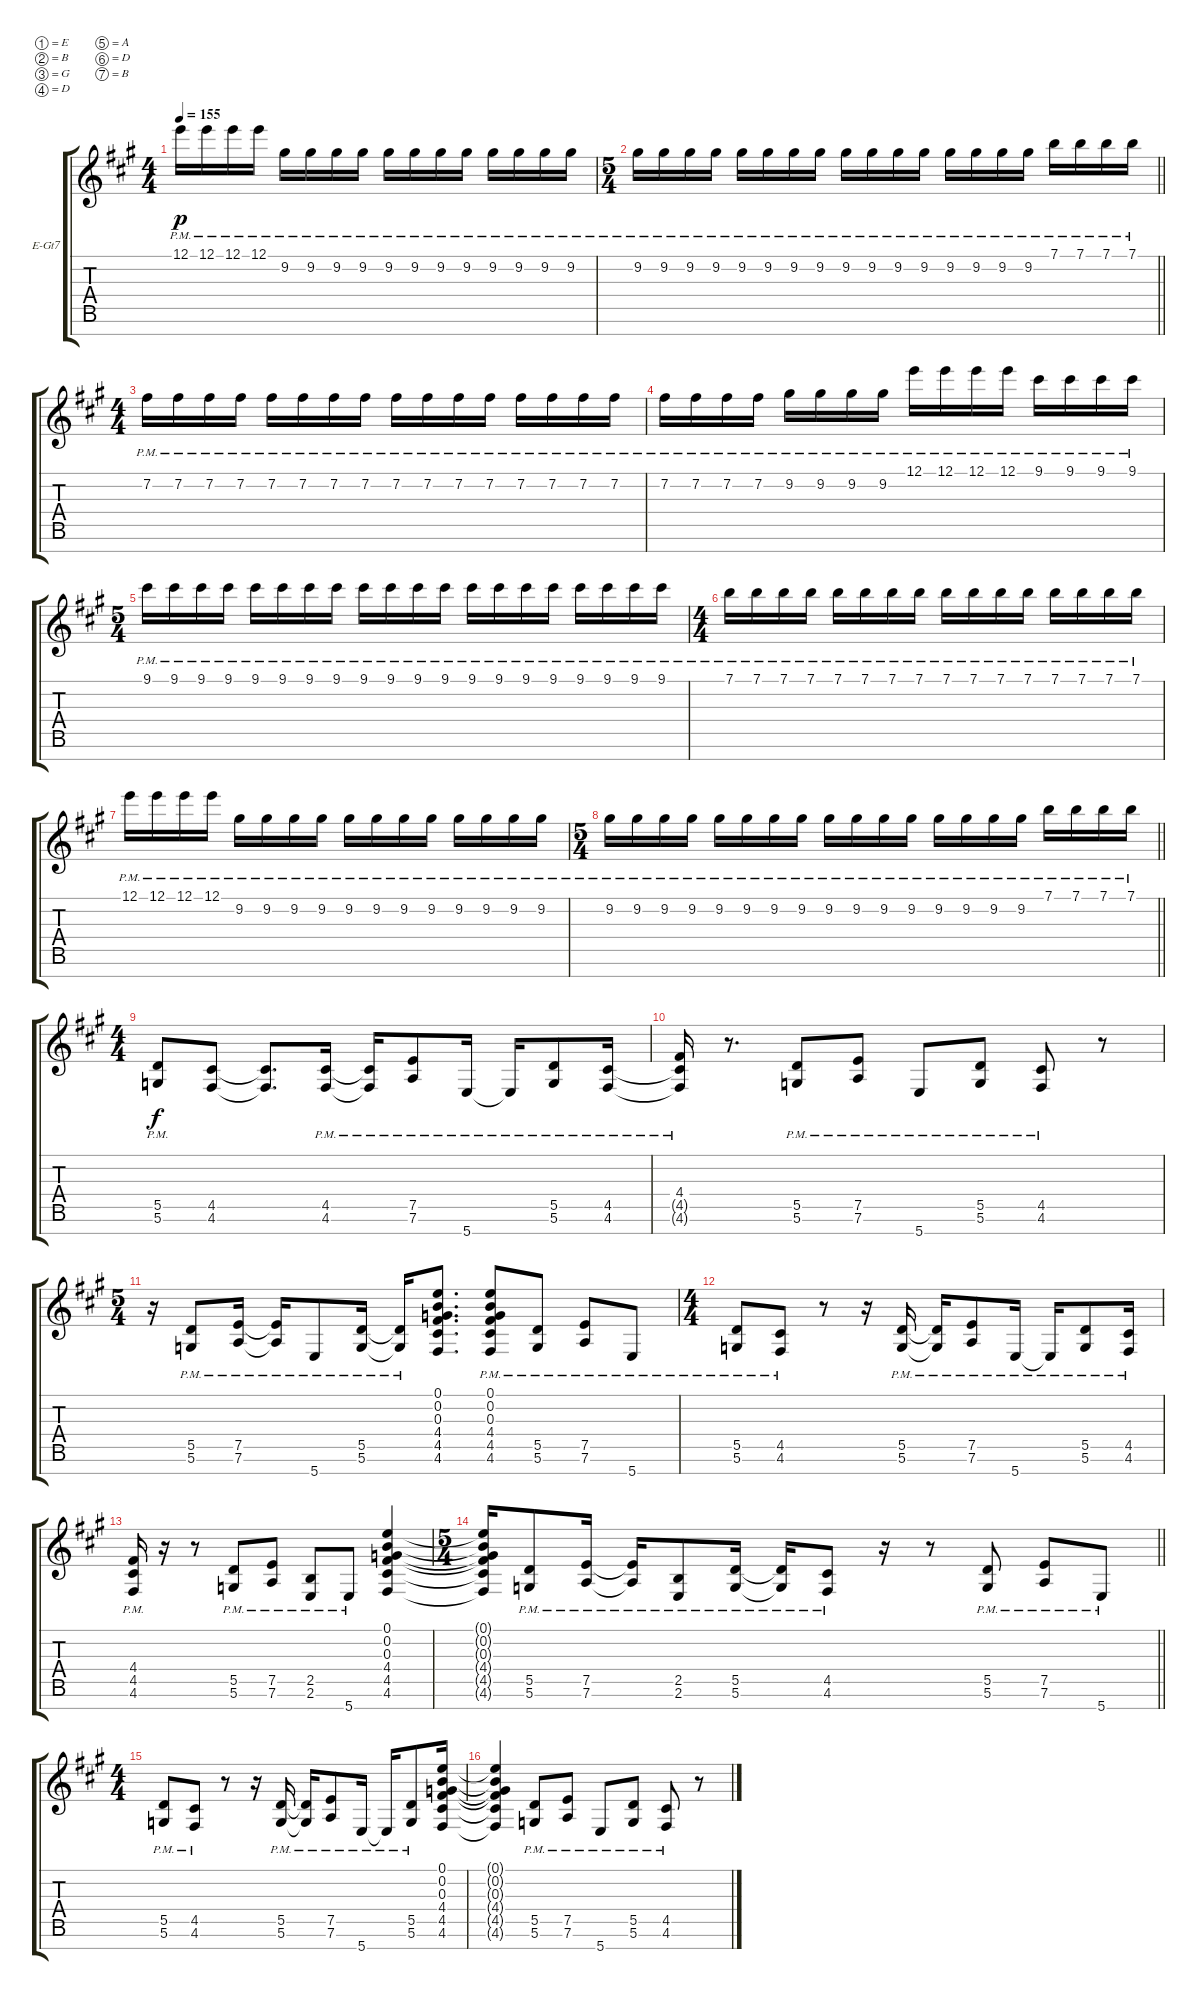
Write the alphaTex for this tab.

\bracketExtendMode groupsimilarinstruments
\firstSystemTrackNameOrientation horizontal
\otherSystemsTrackNameOrientation horizontal
\track ("Guitar 2" "E-Gt7") {instrument overdrivenguitar}
\staff {score tabs}
\tuning (E4 B3 G3 D3 A2 D2 B1)
\ts (4 4)
\tempo 155
\clef g2
\ks a
12.1{pm}.16{dy p} 12.1{pm}.16 12.1{pm}.16 12.1{pm}.16 9.2{pm}.16 9.2{pm}.16 9.2{pm}.16 9.2{pm}.16 9.2{pm}.16 9.2{pm}.16 9.2{pm}.16 9.2{pm}.16 9.2{pm}.16 9.2{pm}.16 9.2{pm}.16 9.2{pm}.16 |
\ts (5 4)
\beaming (8 2 2 2 2 2)
\barLineRight lightlight
9.2{pm}.16 9.2{pm}.16 9.2{pm}.16 9.2{pm}.16 9.2{pm}.16 9.2{pm}.16 9.2{pm}.16 9.2{pm}.16 9.2{pm}.16 9.2{pm}.16 9.2{pm}.16 9.2{pm}.16 9.2{pm}.16 9.2{pm}.16 9.2{pm}.16 9.2{pm}.16 7.1{pm}.16 7.1{pm}.16 7.1{pm}.16 7.1{pm}.16 |
\ts (4 4)
\beaming (8 2 2 2 2 2)
7.2{pm}.16 7.2{pm}.16 7.2{pm}.16 7.2{pm}.16 7.2{pm}.16 7.2{pm}.16 7.2{pm}.16 7.2{pm}.16 7.2{pm}.16 7.2{pm}.16 7.2{pm}.16 7.2{pm}.16 7.2{pm}.16 7.2{pm}.16 7.2{pm}.16 7.2{pm}.16 |
7.2{pm}.16 7.2{pm}.16 7.2{pm}.16 7.2{pm}.16 9.2{pm}.16 9.2{pm}.16 9.2{pm}.16 9.2{pm}.16 12.1{pm}.16 12.1{pm}.16 12.1{pm}.16 12.1{pm}.16 9.1{pm}.16 9.1{pm}.16 9.1{pm}.16 9.1{pm}.16 |
\ts (5 4)
\beaming (8 2 2 2 2 2)
9.1{pm}.16 9.1{pm}.16 9.1{pm}.16 9.1{pm}.16 9.1{pm}.16 9.1{pm}.16 9.1{pm}.16 9.1{pm}.16 9.1{pm}.16 9.1{pm}.16 9.1{pm}.16 9.1{pm}.16 9.1{pm}.16 9.1{pm}.16 9.1{pm}.16 9.1{pm}.16 9.1{pm}.16 9.1{pm}.16 9.1{pm}.16 9.1{pm}.16 |
\ts (4 4)
\beaming (8 2 2 2 2 2)
7.1{pm}.16 7.1{pm}.16 7.1{pm}.16 7.1{pm}.16 7.1{pm}.16 7.1{pm}.16 7.1{pm}.16 7.1{pm}.16 7.1{pm}.16 7.1{pm}.16 7.1{pm}.16 7.1{pm}.16 7.1{pm}.16 7.1{pm}.16 7.1{pm}.16 7.1{pm}.16 |
12.1{pm}.16 12.1{pm}.16 12.1{pm}.16 12.1{pm}.16 9.2{pm}.16 9.2{pm}.16 9.2{pm}.16 9.2{pm}.16 9.2{pm}.16 9.2{pm}.16 9.2{pm}.16 9.2{pm}.16 9.2{pm}.16 9.2{pm}.16 9.2{pm}.16 9.2{pm}.16 |
\ts (5 4)
\beaming (8 2 2 2 2 2)
\barLineRight lightlight
9.2{pm}.16 9.2{pm}.16 9.2{pm}.16 9.2{pm}.16 9.2{pm}.16 9.2{pm}.16 9.2{pm}.16 9.2{pm}.16 9.2{pm}.16 9.2{pm}.16 9.2{pm}.16 9.2{pm}.16 9.2{pm}.16 9.2{pm}.16 9.2{pm}.16 9.2{pm}.16 7.1{pm}.16 7.1{pm}.16 7.1{pm}.16 7.1{pm}.16 |
\ts (4 4)
\beaming (8 2 2 2 2 2)
(5.5{pm} 5.6{pm}).8{dy f} (4.5 4.6).8 (4.5{t} 4.6{t}).8{d} (4.5{pm} 4.6{pm}).16 (4.5{pm t} 4.6{pm t}).16 (7.5{pm} 7.6{pm}).8 5.7{pm}.16 5.7{pm t}.16 (5.5{pm} 5.6{pm}).8 (4.5{pm} 4.6{pm}).16 |
(4.4{pm} 4.5{pm t} 4.6{pm t}).16 r.8{d} (5.5{pm} 5.6{pm}).8 (7.5{pm} 7.6{pm}).8 5.7{pm}.8 (5.5{pm} 5.6{pm}).8 (4.5{pm} 4.6{pm}).8 r.8 |
\ts (5 4)
\beaming (8 2 2 2 2 2)
r.16 (5.5{pm} 5.6{pm}).8 (7.5{pm} 7.6{pm}).16 (7.5{pm t} 7.6{pm t}).16 5.7{pm}.8 (5.5{pm} 5.6{pm}).16 (5.5{pm t} 5.6{pm t}).16 (0.3 4.4 4.5 4.6 0.2 0.1).8{d} (0.3{pm} 4.4{pm} 4.5{pm} 4.6{pm} 0.2{pm} 0.1{pm}).8 (5.5{pm} 5.6{pm}).8 (7.5{pm} 7.6{pm}).8 5.7{pm}.8 |
\ts (4 4)
\beaming (8 2 2 2 2 2)
(5.5{pm} 5.6{pm}).8 (4.5{pm} 4.6{pm}).8 r.8 r.16 (5.5{pm} 5.6{pm}).16 (5.5{pm t} 5.6{pm t}).16 (7.5{pm} 7.6{pm}).8 5.7{pm}.16 5.7{pm t}.16 (5.5{pm} 5.6{pm}).8 (4.5{pm} 4.6{pm}).16 |
(4.5{pm} 4.6{pm} 4.4{pm}).16 r.16 r.8 (5.5{pm} 5.6{pm}).8 (7.5{pm} 7.6{pm}).8 (2.5{pm} 2.6{pm}).8 5.7{pm}.8 (0.3 4.4 4.5 4.6 0.2 0.1).4 |
\ts (5 4)
\beaming (8 2 2 2 2 2)
\barLineRight lightlight
(0.3{t} 4.4{t} 4.5{t} 4.6{t} 0.2{t} 0.1{t}).16 (5.5{pm} 5.6{pm}).8 (7.5{pm} 7.6{pm}).16 (7.5{pm t} 7.6{pm t}).16 (2.5{pm} 2.6{pm}).8 (5.5{pm} 5.6{pm}).16 (5.5{pm t} 5.6{pm t}).16 (4.5{pm} 4.6{pm}).8 r.16 r.8 (5.5{pm} 5.6{pm}).8 (7.5{pm} 7.6{pm}).8 5.7{pm}.8 |
\ts (4 4)
\beaming (8 2 2 2 2 2)
(5.5{pm} 5.6{pm}).8 (4.5{pm} 4.6{pm}).8 r.8 r.16 (5.5{pm} 5.6{pm}).16 (5.5{pm t} 5.6{pm t}).16 (7.5{pm} 7.6{pm}).8 5.7{pm}.16 5.7{pm t}.16 (5.5{pm} 5.6{pm}).8 (0.3 4.4 4.5 4.6 0.2 0.1).16 |
(0.3{t} 4.4{t} 4.5{t} 4.6{t} 0.2{t} 0.1{t}).4 (5.5{pm} 5.6{pm}).8 (7.5{pm} 7.6{pm}).8 5.7{pm}.8 (5.5{pm} 5.6{pm}).8 (4.5{pm} 4.6{pm}).8 r.8
